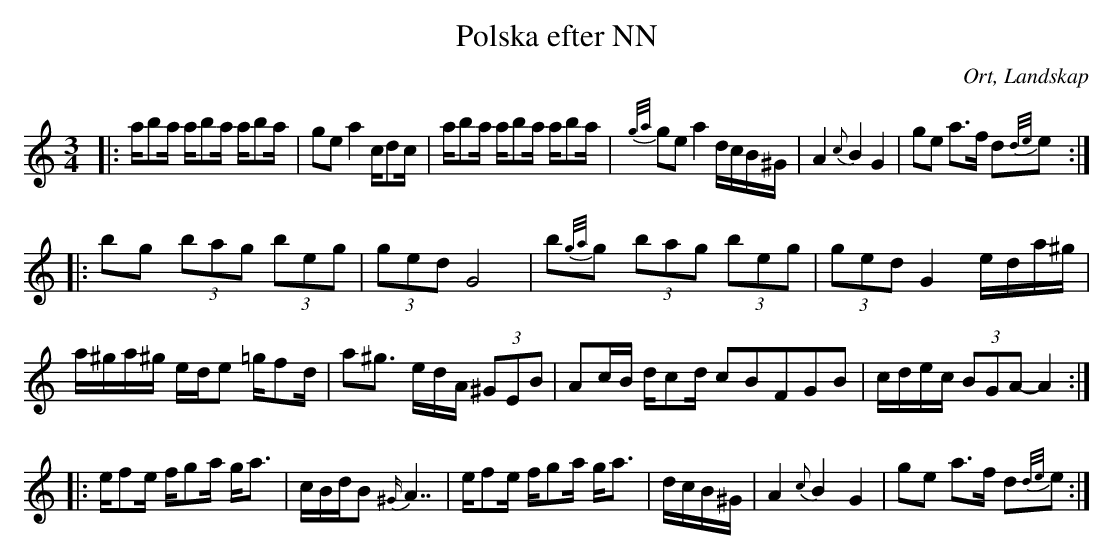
X:1
T:Polska efter NN
O:Ort, Landskap
M:3/4
L:1/8
K:C
|: a/ba/ a/ba/ a/ba/|ge a2 c/dc/| a/ba/ a/ba/ a/ba/ | {g/a/}ge a2 d/c/B/^G/| A2 {c}B2 G2 | ge a>f d{d/e/}e:|
|:bg (3bag (3beg| (3ged G4 |b{g/a/}g (3bag (3beg| (3ged G2 e/d/a/^g/| a/^g/a/^g/ e/d/e =g/fd/ |a^g3/2 /e/d/A/ (3^GEB| Ac/B/ d/cd/ c2/5B2/5F2/5G2/5B2/5|  c/d/e/c/ (3BGA-A2 :|
|:e/fe/ f/ga/ g/a3/2 | c/B/d/B {^G/}A7/2|e/fe/ f/ga/ g/a3/2 |d/c/B/^G/| A2 {c}B2 G2 | ge a>f d{d/e/}e:|
